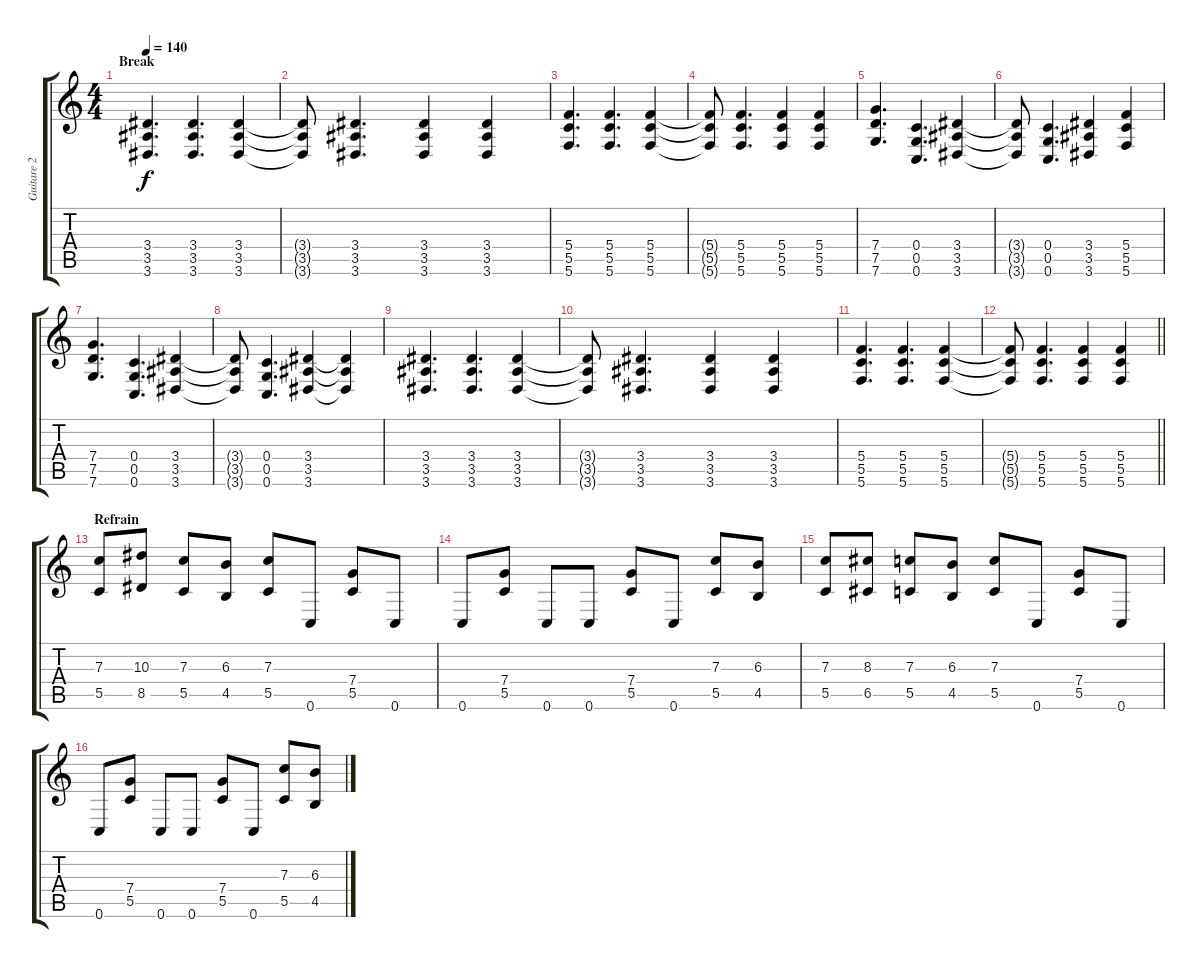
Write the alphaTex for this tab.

\track ("Guitare 2" "Guitare 2") {instrument distortionguitar}
\staff {score tabs}
\tuning (D4 A3 F3 C3 G2 C2) {hide}
\ts (4 4)
\section ("" "Break")
\tempo 140
\clef g2
\ks c
(3.4 3.5 3.6).4{d dy f} (3.4 3.5 3.6).4{d} (3.4 3.5 3.6).4 |
(3.4{t} 3.5{t} 3.6{t}).8 (3.4 3.5 3.6).4{d} (3.4 3.5 3.6).4 (3.4 3.5 3.6).4 |
(5.4 5.5 5.6).4{d} (5.4 5.5 5.6).4{d} (5.4 5.5 5.6).4 |
(5.4{t} 5.5{t} 5.6{t}).8 (5.4 5.5 5.6).4{d} (5.4 5.5 5.6).4 (5.4 5.5 5.6).4 |
(7.4 7.5 7.6).4{d} (0.4 0.5 0.6).4{d} (3.4 3.5 3.6).4 |
(3.4{t} 3.5{t} 3.6{t}).8 (0.4 0.5 0.6).4{d} (3.4 3.5 3.6).4 (5.4 5.5 5.6).4 |
(7.4 7.5 7.6).4{d} (0.4 0.5 0.6).4{d} (3.4 3.5 3.6).4 |
(3.4{t} 3.5{t} 3.6{t}).8 (0.4 0.5 0.6).4{d} (3.4 3.5 3.6).4 (3.4{t} 3.5{t} 3.6{t}).4 |
(3.4 3.5 3.6).4{d} (3.4 3.5 3.6).4{d} (3.4 3.5 3.6).4 |
(3.4{t} 3.5{t} 3.6{t}).8 (3.4 3.5 3.6).4{d} (3.4 3.5 3.6).4 (3.4 3.5 3.6).4 |
(5.4 5.5 5.6).4{d} (5.4 5.5 5.6).4{d} (5.4 5.5 5.6).4 |
\barLineRight lightlight
(5.4{t} 5.5{t} 5.6{t}).8 (5.4 5.5 5.6).4{d} (5.4 5.5 5.6).4 (5.4 5.5 5.6).4 |
\section ("" "Refrain")
(7.3 5.5).8{instrument distortionguitar} (10.3 8.5).8 (7.3 5.5).8 (6.3 4.5).8 (7.3 5.5).8 0.6.8 (7.4 5.5).8 0.6.8 |
0.6.8 (7.4 5.5).8 0.6.8 0.6.8 (7.4 5.5).8 0.6.8 (7.3 5.5).8 (6.3 4.5).8 |
(7.3 5.5).8 (8.3 6.5).8 (7.3 5.5).8 (6.3 4.5).8 (7.3 5.5).8 0.6.8 (7.4 5.5).8 0.6.8 |
0.6.8 (7.4 5.5).8 0.6.8 0.6.8 (7.4 5.5).8 0.6.8 (7.3 5.5).8 (6.3 4.5).8
